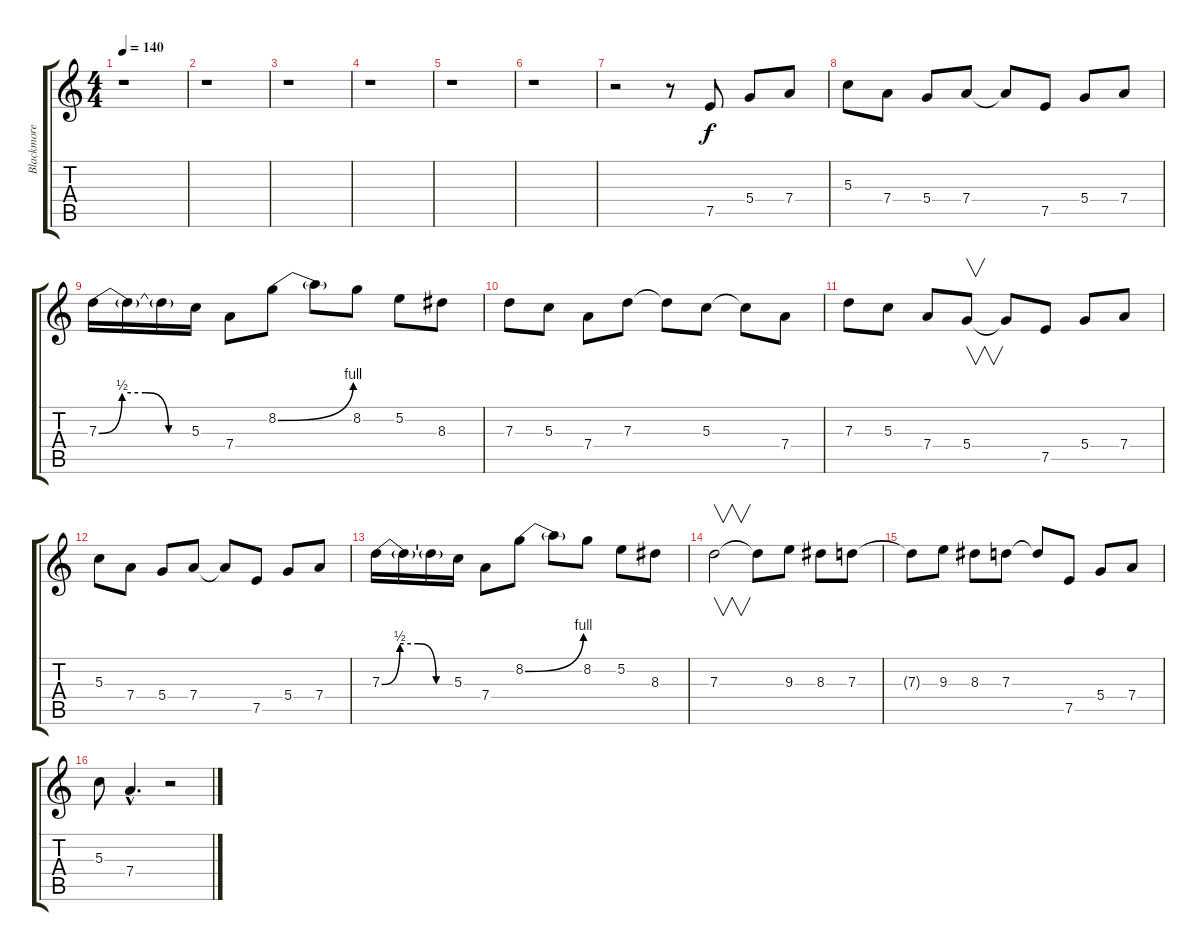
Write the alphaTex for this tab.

\track ("Blackmore" "Blackmore") {instrument distortionguitar}
\staff {score tabs}
\tuning (E4 B3 G3 D3 A2 E2) {hide}
\ts (4 4)
\tempo 140
\clef g2
\ks c
r.1{dy f} |
r.1 |
r.1 |
r.1 |
r.1 |
r.1 |
r.2 r.8 7.5.8 5.4.8 7.4.8 |
5.3.8 7.4.8 5.4.8 7.4.8 7.4{t}.8 7.5.8 5.4.8 7.4.8 |
7.3{be (custom 0 0 15 2 30 2 45 0 60 0)}.16 7.3{t}.16 7.3{t}.16 5.3.16 7.4.8 8.2{be (bend 0 0 60 4)}.8 8.2{t}.8 8.2.8 5.2.8 8.3.8 |
7.3.8 5.3.8 7.4.8 7.3.8 7.3{t}.8 5.3.8 5.3{t}.8 7.4.8 |
7.3.8 5.3.8 7.4.8 5.4.8{v} 5.4{t}.8 7.5.8 5.4.8 7.4.8 |
5.3.8 7.4.8 5.4.8 7.4.8 7.4{t}.8 7.5.8 5.4.8 7.4.8 |
7.3{be (custom 0 0 15 2 30 2 45 0 60 0)}.16 7.3{t}.16 7.3{t}.16 5.3.16 7.4.8 8.2{be (bend 0 0 60 4)}.8 8.2{t}.8 8.2.8 5.2.8 8.3.8 |
7.3.2{v} 7.3{t}.8 9.3.8 8.3.8 7.3.8 |
7.3{t}.8 9.3.8 8.3.8 7.3.8 7.3{t}.8 7.5.8 5.4.8 7.4.8 |
5.3.8 7.4{hac}.4{d} r.2
